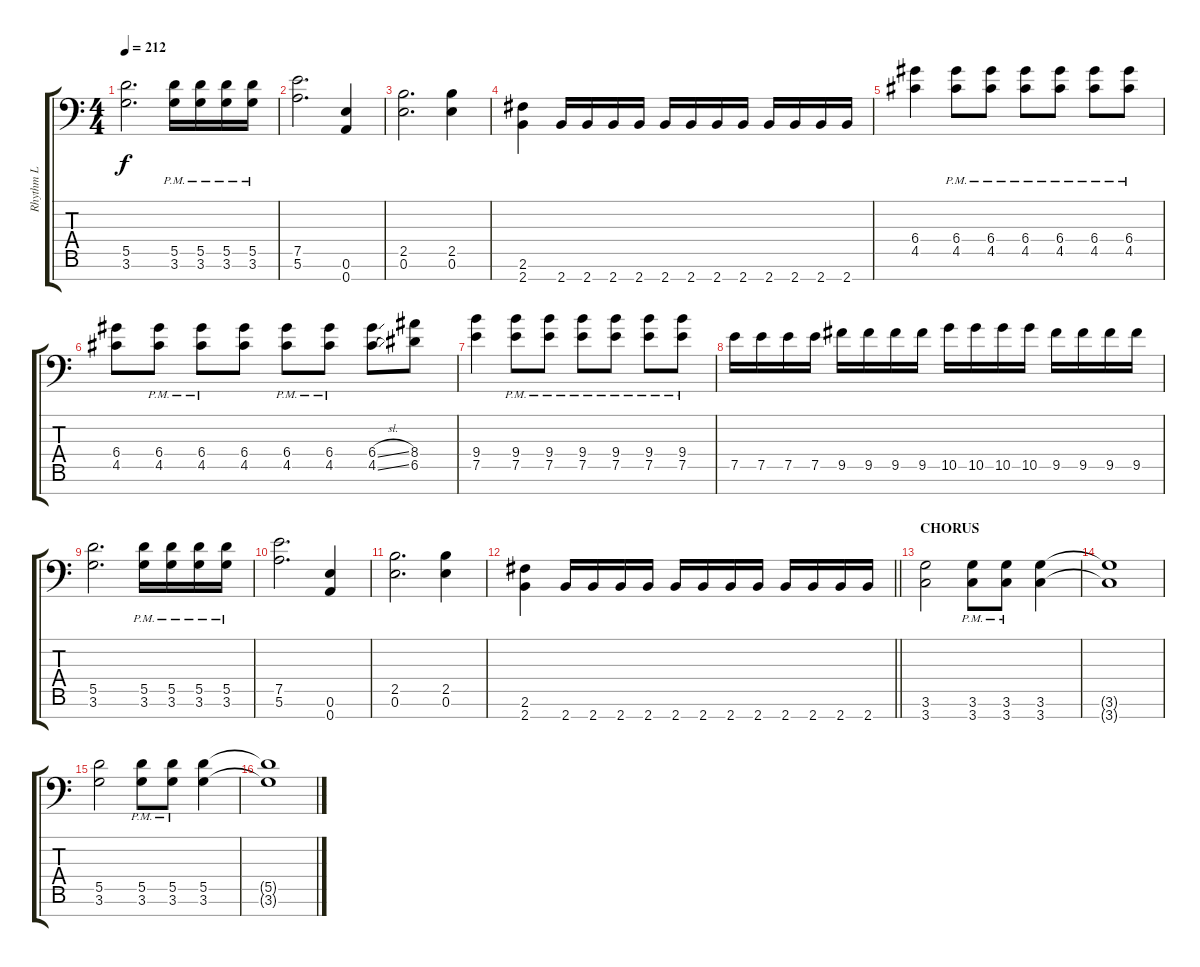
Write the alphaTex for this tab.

\track ("Rhythm L" "Rhythm L") {instrument distortionguitar}
\staff {score tabs}
\tuning (E4 B3 G3 D3 A2 E2 A1) {hide}
\ts (4 4)
\tempo 212
\clef f4
\ks c
(5.5 3.6).2{d dy f} (5.5{pm} 3.6{pm}).16 (5.5{pm} 3.6{pm}).16 (5.5{pm} 3.6{pm}).16 (5.5{pm} 3.6{pm}).16 |
(7.5 5.6).2{d} (0.6 0.7).4 |
(2.5 0.6).2{d} (2.5 0.6).4 |
(2.6 2.7).4 2.7.16 2.7.16 2.7.16 2.7.16 2.7.16 2.7.16 2.7.16 2.7.16 2.7.16 2.7.16 2.7.16 2.7.16 |
(6.4 4.5).4 (6.4{pm} 4.5{pm}).8 (6.4{pm} 4.5{pm}).8 (6.4{pm} 4.5{pm}).8 (6.4{pm} 4.5{pm}).8 (6.4{pm} 4.5{pm}).8 (6.4{pm} 4.5{pm}).8 |
(6.4 4.5).8 (6.4{pm} 4.5{pm}).8 (6.4{pm} 4.5{pm}).8 (6.4 4.5).8 (6.4{pm} 4.5{pm}).8 (6.4{pm} 4.5{pm}).8 (6.4{sl} 4.5{sl}).8 (8.4 6.5).8 |
(9.4 7.5).4 (9.4{pm} 7.5{pm}).8 (9.4{pm} 7.5{pm}).8 (9.4{pm} 7.5{pm}).8 (9.4{pm} 7.5{pm}).8 (9.4{pm} 7.5{pm}).8 (9.4{pm} 7.5{pm}).8 |
7.5.16 7.5.16 7.5.16 7.5.16 9.5.16 9.5.16 9.5.16 9.5.16 10.5.16 10.5.16 10.5.16 10.5.16 9.5.16 9.5.16 9.5.16 9.5.16 |
(5.5 3.6).2{d} (5.5{pm} 3.6{pm}).16 (5.5{pm} 3.6{pm}).16 (5.5{pm} 3.6{pm}).16 (5.5{pm} 3.6{pm}).16 |
(7.5 5.6).2{d} (0.6 0.7).4 |
(2.5 0.6).2{d} (2.5 0.6).4 |
\barLineRight lightlight
(2.6 2.7).4 2.7.16 2.7.16 2.7.16 2.7.16 2.7.16 2.7.16 2.7.16 2.7.16 2.7.16 2.7.16 2.7.16 2.7.16 |
\section ("" "CHORUS")
(3.6 3.7).2 (3.6{pm} 3.7{pm}).8 (3.6{pm} 3.7{pm}).8 (3.6 3.7).4 |
(3.6{t} 3.7{t}).1 |
(5.5 3.6).2 (5.5{pm} 3.6{pm}).8 (5.5{pm} 3.6{pm}).8 (5.5 3.6).4 |
(5.5{t} 3.6{t}).1
